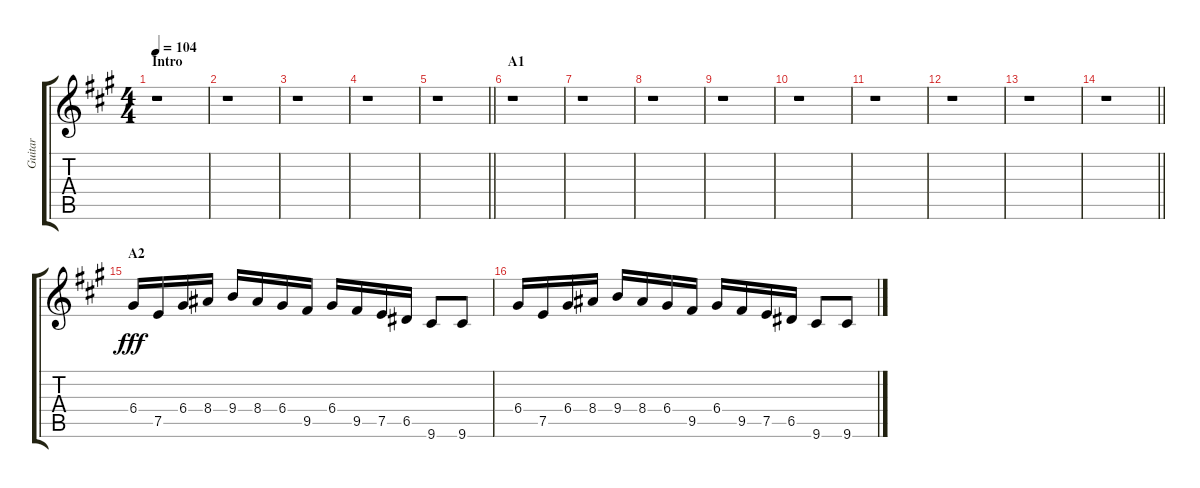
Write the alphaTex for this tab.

\track ("Guitar " "Guitar ") {instrument electricguitarclean}
\staff {score tabs}
\tuning (E4 B3 G3 D3 A2 E2) {hide}
\ts (4 4)
\section ("" "Intro")
\tempo 104
\clef g2
\ks a
r.1{dy fff instrument electricguitarclean} |
r.1 |
r.1 |
r.1 |
\barLineRight lightlight
r.1 |
\section ("" "A1")
r.1 |
r.1 |
r.1 |
r.1 |
r.1 |
r.1 |
r.1 |
r.1 |
\barLineRight lightlight
r.1 |
\section ("" "A2")
6.4.16 7.5.16 6.4.16 8.4.16 9.4.16 8.4.16 6.4.16 9.5.16 6.4.16 9.5.16 7.5.16 6.5.16 9.6.8 9.6.8 |
6.4.16 7.5.16 6.4.16 8.4.16 9.4.16 8.4.16 6.4.16 9.5.16 6.4.16 9.5.16 7.5.16 6.5.16 9.6.8 9.6.8
